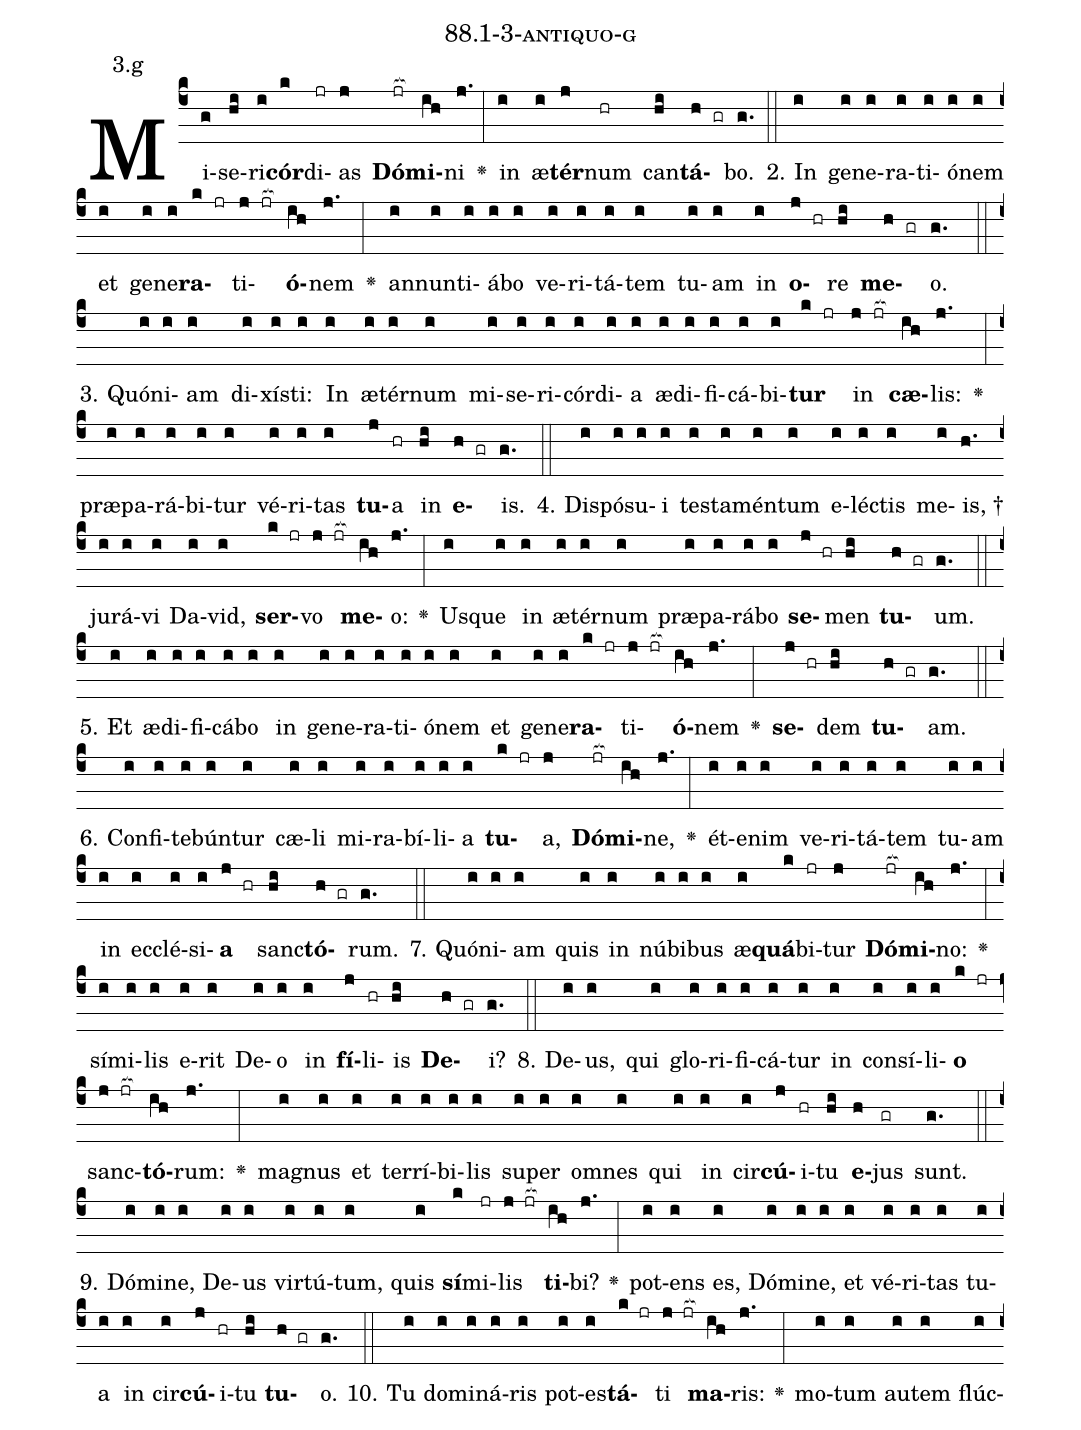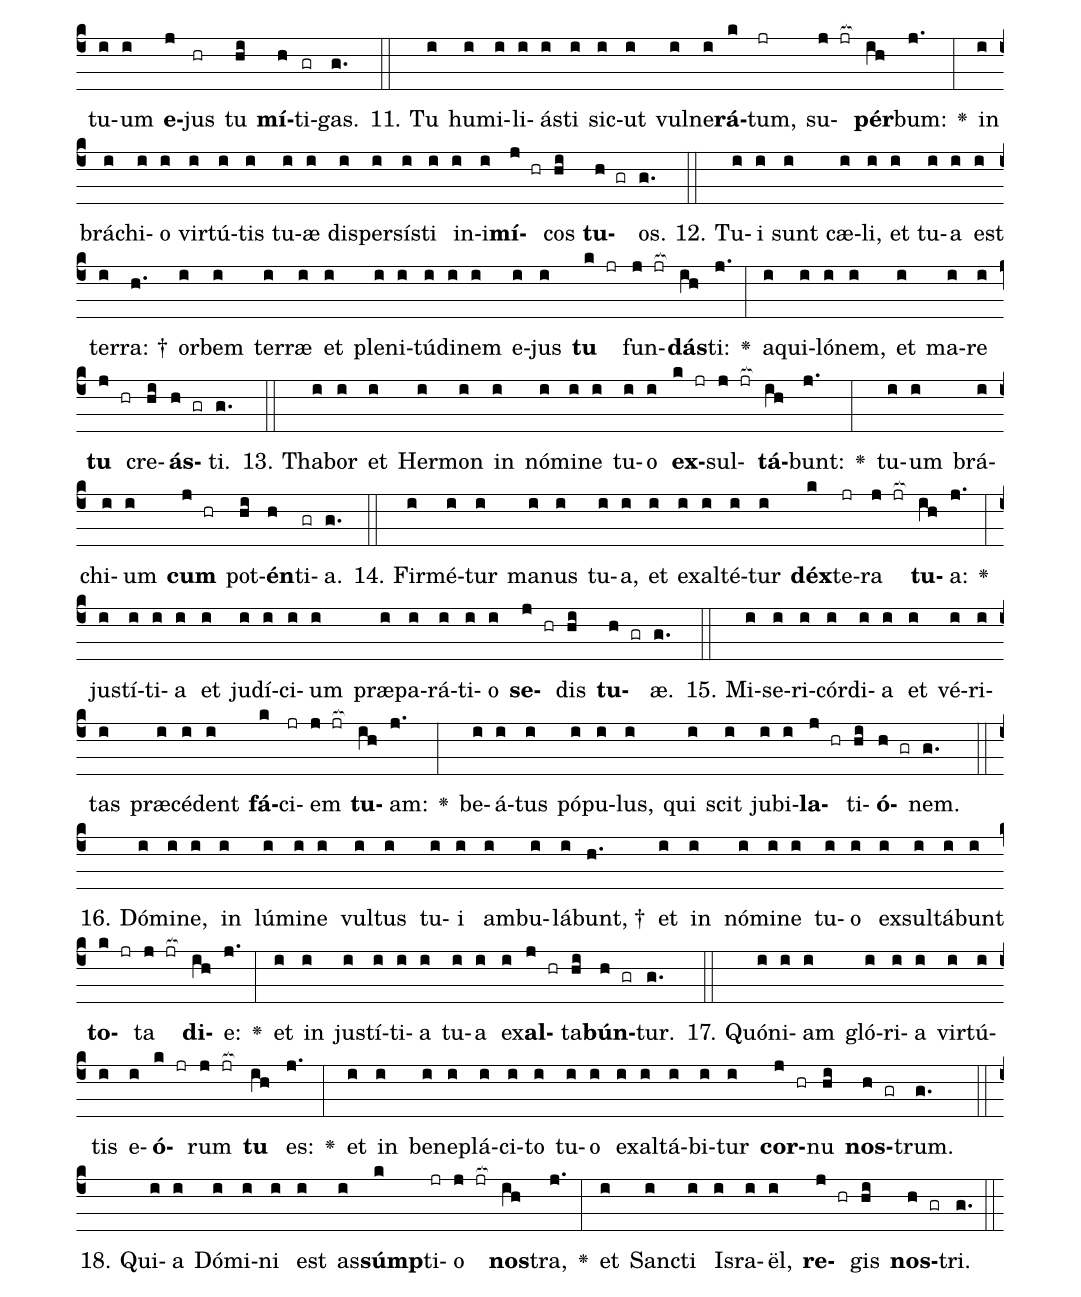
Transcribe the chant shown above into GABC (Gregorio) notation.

name: 88.1-3-antiquo-g;
annotation: 3.g;
%%
(c4)Mi(g)se(hi)ri(i)<b>cór</b>(k)di(jr)as(j) <b>Dó</b>(jr[ocb:1{])<b>mi</b>(ih[ocb:0}])ni(j.) <v>\greheightstar</v>(:) in(i) æ(i)<b>tér</b>(j)num(hr) can(hi)<b>tá</b>(h gr)bo.(g.) (::)
2. In(i) ge(i)ne(i)ra(i)ti(i)ó(i)nem(i) et(i) ge(i)ne(i)<b>ra</b>(k jr)ti(j jr[ocb:1{])<b>ó</b>(ih[ocb:0}])nem(j.) <v>\greheightstar</v>(:) an(i)nun(i)ti(i)á(i)bo(i) ve(i)ri(i)tá(i)tem(i) tu(i)am(i) in(i) <b>o</b>(j hr)re(hi) <b>me</b>(h gr)o.(g.) (::)
3. Quón(i)i(i)am(i) di(i)xís(i)ti:(i) In(i) æ(i)tér(i)num(i) mi(i)se(i)ri(i)cór(i)di(i)a(i) æ(i)di(i)fi(i)cá(i)bi(i)<b>tur</b>(k jr) in(j jr[ocb:1{]) <b>cæ</b>(ih[ocb:0}])lis:(j.) <v>\greheightstar</v>(:) præ(i)pa(i)rá(i)bi(i)tur(i) vé(i)ri(i)tas(i) <b>tu</b>(j)a(hr) in(hi) <b>e</b>(h gr)is.(g.) (::)
4. Dis(i)pó(i)su(i)i(i) tes(i)ta(i)mén(i)tum(i) e(i)léc(i)tis(i) me(i)is, †(h.) ju(i)rá(i)vi(i) Da(i)vid,(i) <b>ser</b>(k jr)vo(j jr[ocb:1{]) <b>me</b>(ih[ocb:0}])o:(j.) <v>\greheightstar</v>(:) Us(i)que(i) in(i) æ(i)tér(i)num(i) præ(i)pa(i)rá(i)bo(i) <b>se</b>(j hr)men(hi) <b>tu</b>(h gr)um.(g.) (::)
5. Et(i) æ(i)di(i)fi(i)cá(i)bo(i) in(i) ge(i)ne(i)ra(i)ti(i)ó(i)nem(i) et(i) ge(i)ne(i)<b>ra</b>(k jr)ti(j jr[ocb:1{])<b>ó</b>(ih[ocb:0}])nem(j.) <v>\greheightstar</v>(:) <b>se</b>(j hr)dem(hi) <b>tu</b>(h gr)am.(g.) (::)
6. Con(i)fi(i)te(i)bún(i)tur(i) cæ(i)li(i) mi(i)ra(i)bí(i)li(i)a(i) <b>tu</b>(k jr)a,(j) <b>Dó</b>(jr[ocb:1{])<b>mi</b>(ih[ocb:0}])ne,(j.) <v>\greheightstar</v>(:) ét(i)e(i)nim(i) ve(i)ri(i)tá(i)tem(i) tu(i)am(i) in(i) ec(i)clé(i)si(i)<b>a</b>(j hr) sanc(hi)<b>tó</b>(h gr)rum.(g.) (::)
7. Quón(i)i(i)am(i) quis(i) in(i) nú(i)bi(i)bus(i) æ(i)<b>quá</b>(k)bi(jr)tur(j) <b>Dó</b>(jr[ocb:1{])<b>mi</b>(ih[ocb:0}])no:(j.) <v>\greheightstar</v>(:) sí(i)mi(i)lis(i) e(i)rit(i) De(i)o(i) in(i) <b>fí</b>(j)li(hr)is(hi) <b>De</b>(h gr)i?(g.) (::)
8. De(i)us,(i) qui(i) glo(i)ri(i)fi(i)cá(i)tur(i) in(i) con(i)sí(i)li(i)<b>o</b>(k jr) sanc(j jr[ocb:1{])<b>tó</b>(ih[ocb:0}])rum:(j.) <v>\greheightstar</v>(:) ma(i)gnus(i) et(i) ter(i)rí(i)bi(i)lis(i) su(i)per(i) om(i)nes(i) qui(i) in(i) cir(i)<b>cú</b>(j)i(hr)tu(hi) <b>e</b>(h)jus(gr) sunt.(g.) (::)
9. Dó(i)mi(i)ne,(i) De(i)us(i) vir(i)tú(i)tum,(i) quis(i) <b>sí</b>(k)mi(jr)lis(j jr[ocb:1{]) <b>ti</b>(ih[ocb:0}])bi?(j.) <v>\greheightstar</v>(:) pot(i)ens(i) es,(i) Dó(i)mi(i)ne,(i) et(i) vé(i)ri(i)tas(i) tu(i)a(i) in(i) cir(i)<b>cú</b>(j)i(hr)tu(hi) <b>tu</b>(h gr)o.(g.) (::)
10. Tu(i) do(i)mi(i)ná(i)ris(i) pot(i)es(i)<b>tá</b>(k jr)ti(j jr[ocb:1{]) <b>ma</b>(ih[ocb:0}])ris:(j.) <v>\greheightstar</v>(:) mo(i)tum(i) au(i)tem(i) flúc(i)tu(i)um(i) <b>e</b>(j)jus(hr) tu(hi) <b>mí</b>(h)ti(gr)gas.(g.) (::)
11. Tu(i) hu(i)mi(i)li(i)ás(i)ti(i) sic(i)ut(i) vul(i)ne(i)<b>rá</b>(k)tum,(jr) su(j jr[ocb:1{])<b>pér</b>(ih[ocb:0}])bum:(j.) <v>\greheightstar</v>(:) in(i) brá(i)chi(i)o(i) vir(i)tú(i)tis(i) tu(i)æ(i) di(i)sper(i)sís(i)ti(i) in(i)i(i)<b>mí</b>(j hr)cos(hi) <b>tu</b>(h gr)os.(g.) (::)
12. Tu(i)i(i) sunt(i) cæ(i)li,(i) et(i) tu(i)a(i) est(i) ter(i)ra: †(h.) or(i)bem(i) ter(i)ræ(i) et(i) ple(i)ni(i)tú(i)di(i)nem(i) e(i)jus(i) <b>tu</b>(k jr) fun(j jr[ocb:1{])<b>dás</b>(ih[ocb:0}])ti:(j.) <v>\greheightstar</v>(:) a(i)qui(i)ló(i)nem,(i) et(i) ma(i)re(i) <b>tu</b>(j hr) cre(hi)<b>ás</b>(h gr)ti.(g.) (::)
13. Tha(i)bor(i) et(i) Her(i)mon(i) in(i) nó(i)mi(i)ne(i) tu(i)o(i) <b>ex</b>(k jr)sul(j jr[ocb:1{])<b>tá</b>(ih[ocb:0}])bunt:(j.) <v>\greheightstar</v>(:) tu(i)um(i) brá(i)chi(i)um(i) <b>cum</b>(j hr) pot(hi)<b>én</b>(h)ti(gr)a.(g.) (::)
14. Fir(i)mé(i)tur(i) ma(i)nus(i) tu(i)a,(i) et(i) ex(i)al(i)té(i)tur(i) <b>déx</b>(k)te(jr)ra(j jr[ocb:1{]) <b>tu</b>(ih[ocb:0}])a:(j.) <v>\greheightstar</v>(:) jus(i)tí(i)ti(i)a(i) et(i) ju(i)dí(i)ci(i)um(i) præ(i)pa(i)rá(i)ti(i)o(i) <b>se</b>(j hr)dis(hi) <b>tu</b>(h gr)æ.(g.) (::)
15. Mi(i)se(i)ri(i)cór(i)di(i)a(i) et(i) vé(i)ri(i)tas(i) præ(i)cé(i)dent(i) <b>fá</b>(k)ci(jr)em(j jr[ocb:1{]) <b>tu</b>(ih[ocb:0}])am:(j.) <v>\greheightstar</v>(:) be(i)á(i)tus(i) pó(i)pu(i)lus,(i) qui(i) scit(i) ju(i)bi(i)<b>la</b>(j hr)ti(hi)<b>ó</b>(h gr)nem.(g.) (::)
16. Dó(i)mi(i)ne,(i) in(i) lú(i)mi(i)ne(i) vul(i)tus(i) tu(i)i(i) am(i)bu(i)lá(i)bunt, †(h.) et(i) in(i) nó(i)mi(i)ne(i) tu(i)o(i) ex(i)sul(i)tá(i)bunt(i) <b>to</b>(k jr)ta(j jr[ocb:1{]) <b>di</b>(ih[ocb:0}])e:(j.) <v>\greheightstar</v>(:) et(i) in(i) jus(i)tí(i)ti(i)a(i) tu(i)a(i) ex(i)<b>al</b>(j hr)ta(hi)<b>bún</b>(h gr)tur.(g.) (::)
17. Quón(i)i(i)am(i) gló(i)ri(i)a(i) vir(i)tú(i)tis(i) e(i)<b>ó</b>(k jr)rum(j jr[ocb:1{]) <b>tu</b>(ih[ocb:0}]) es:(j.) <v>\greheightstar</v>(:) et(i) in(i) be(i)ne(i)plá(i)ci(i)to(i) tu(i)o(i) ex(i)al(i)tá(i)bi(i)tur(i) <b>cor</b>(j hr)nu(hi) <b>nos</b>(h gr)trum.(g.) (::)
18. Qui(i)a(i) Dó(i)mi(i)ni(i) est(i) as(i)<b>súmp</b>(k)ti(jr)o(j jr[ocb:1{]) <b>nos</b>(ih[ocb:0}])tra,(j.) <v>\greheightstar</v>(:) et(i) Sanc(i)ti(i) Is(i)ra(i)ël,(i) <b>re</b>(j hr)gis(hi) <b>nos</b>(h gr)tri.(g.) (::)
